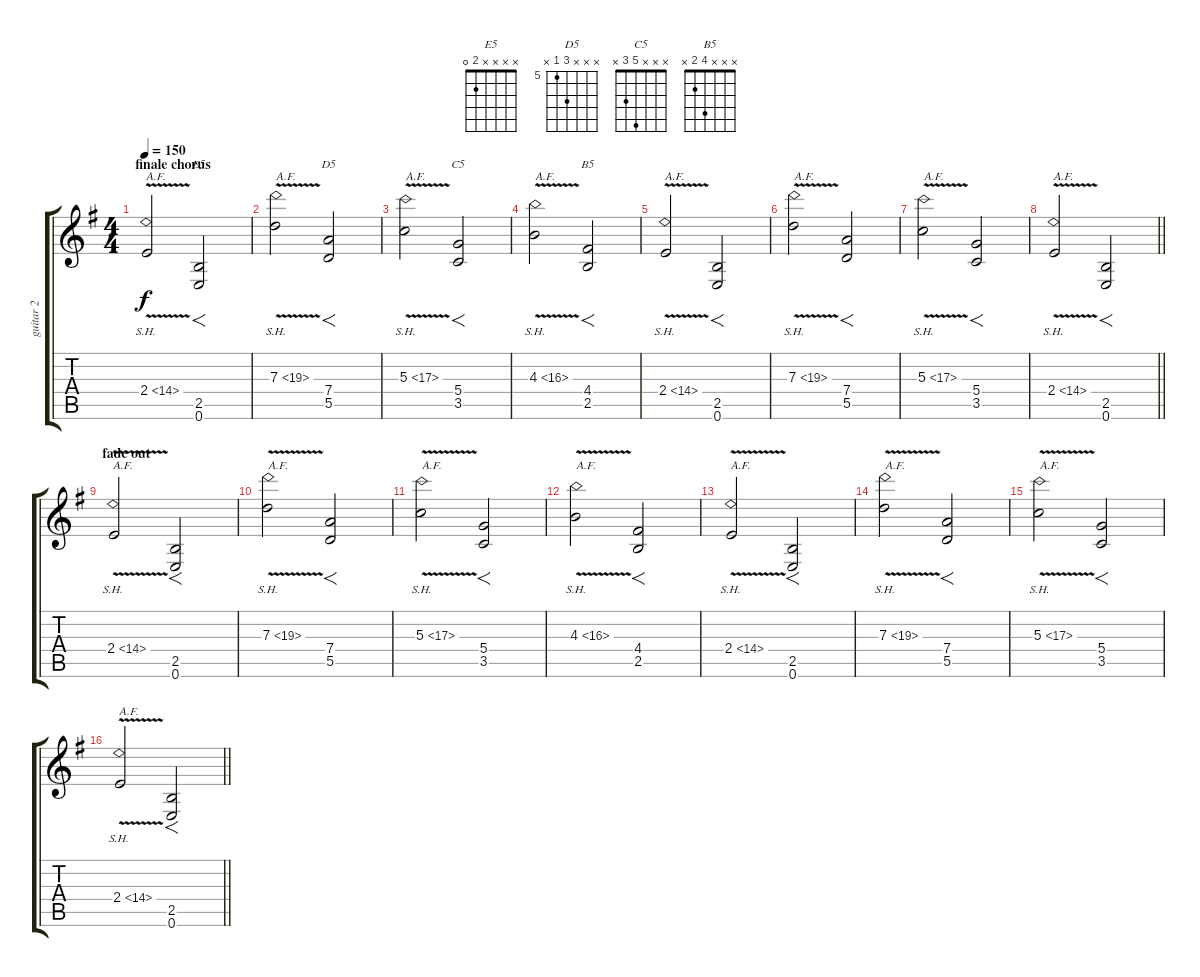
\track ("guitar 2" "guitar 2") {instrument distortionguitar}
\staff {score tabs}
\tuning (E4 B3 G3 D3 A2 E2) {hide}
\chord ("E5" x x x x 2 0)
\chord ("D5" x x x 7 5 x) {firstfret 5}
\chord ("C5" x x x 5 3 x)
\chord ("B5" x x x 4 2 x)
\ts (4 4)
\section ("" "finale chorus")
\tempo 150
\clef g2
\ks eminor
2.4{sh 12 v}.2{txt "A.F." dy f} (2.5 0.6).2{f ch "E5"} |
7.3{sh 12 v}.2{txt "A.F."} (7.4 5.5).2{f ch "D5"} |
5.3{sh 12 v}.2{txt "A.F."} (5.4 3.5).2{f ch "C5"} |
4.3{sh 12 v}.2{txt "A.F."} (4.4 2.5).2{f ch "B5"} |
2.4{sh 12 v}.2{txt "A.F."} (2.5 0.6).2{f} |
7.3{sh 12 v}.2{txt "A.F."} (7.4 5.5).2{f} |
5.3{sh 12 v}.2{txt "A.F."} (5.4 3.5).2{f} |
\barLineRight lightlight
2.4{sh 12 v}.2{txt "A.F."} (2.5 0.6).2{f} |
\section ("" "fade out")
2.4{sh 12 v}.2{txt "A.F."} (2.5 0.6).2{f} |
7.3{sh 12 v}.2{txt "A.F."} (7.4 5.5).2{f} |
5.3{sh 12 v}.2{txt "A.F."} (5.4 3.5).2{f} |
4.3{sh 12 v}.2{txt "A.F."} (4.4 2.5).2{f} |
2.4{sh 12 v}.2{txt "A.F."} (2.5 0.6).2{f} |
7.3{sh 12 v}.2{txt "A.F."} (7.4 5.5).2{f} |
5.3{sh 12 v}.2{txt "A.F."} (5.4 3.5).2{f} |
\barLineRight lightlight
2.4{sh 12 v}.2{txt "A.F."} (2.5 0.6).2{f}
